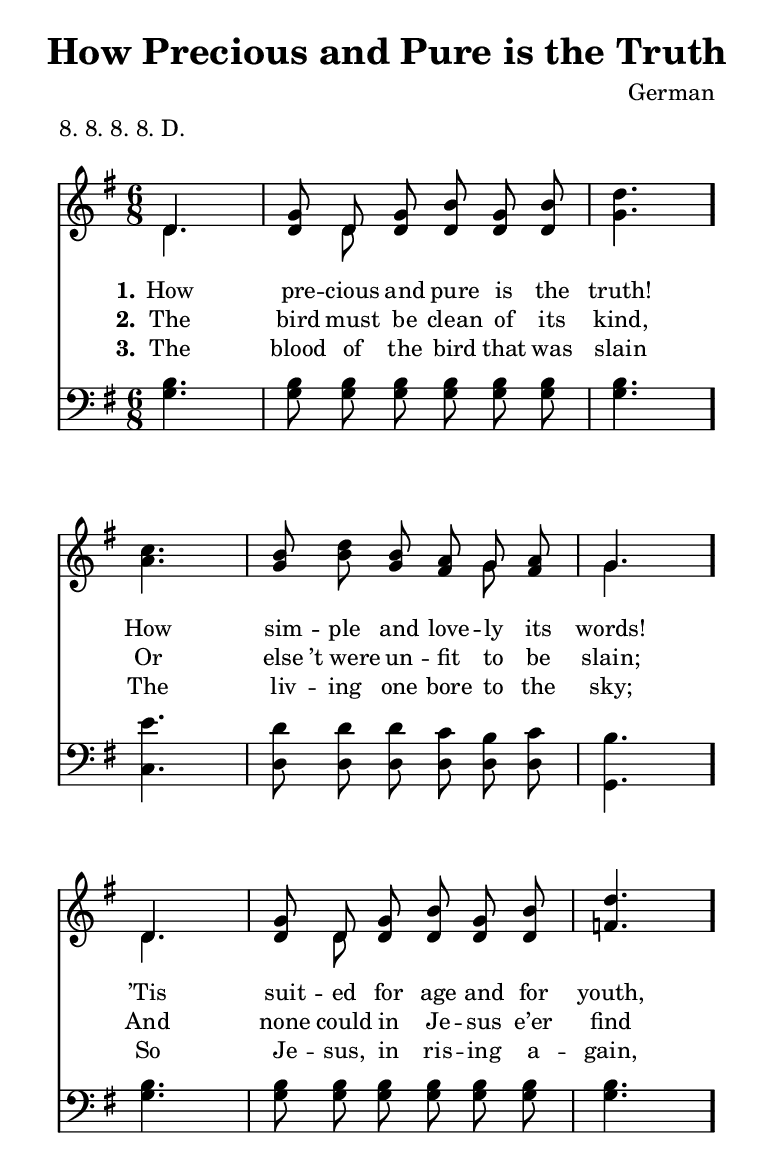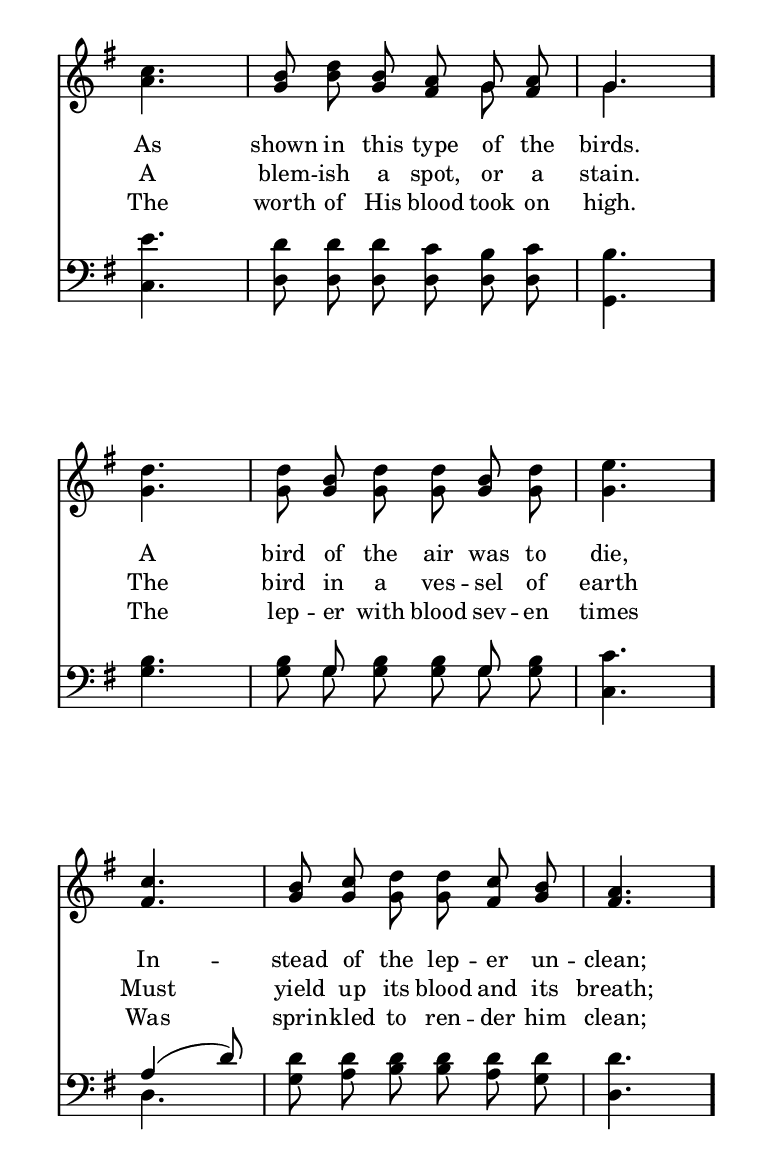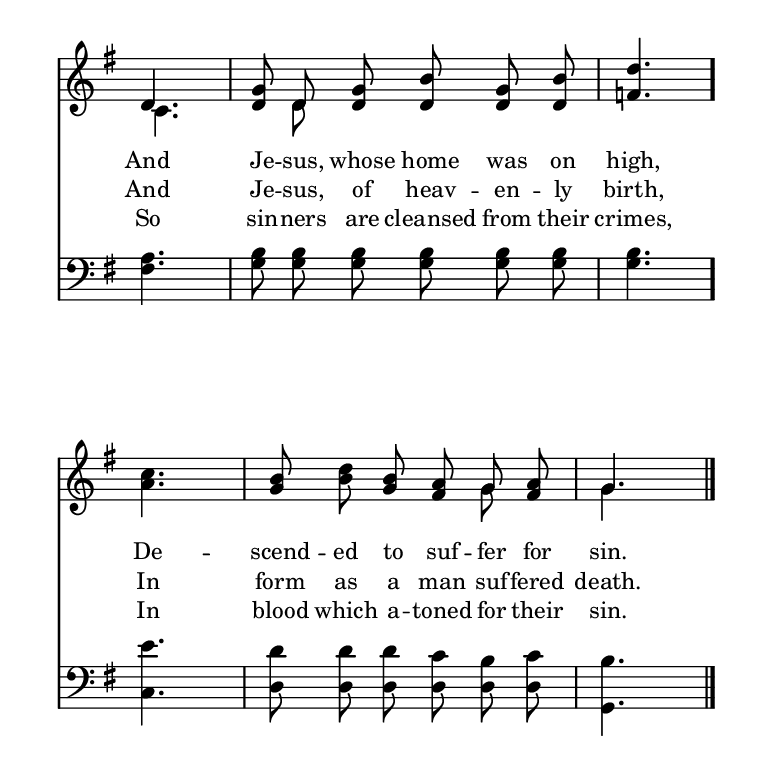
\include "common/global.ily"
\paper {
  \include "common/paper.ily"
  %ragged-bottom = ##t
  %ragged-last-bottom = ##t
  %systems-per-page = ##f
  %page-count = ##f
}

\header{
  hymnnumber = "18"
  title = "How Precious and Pure is the Truth"
  tunename = "De Fleury"
  meter = "8. 8. 8. 8. D."
  %poet = ""
  composer = "German"
  %copyright = ""
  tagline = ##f
}

% for fermata in MIDI
ta = { \tempo 4=70 }
tb = { \tempo 4=35 }

patternAA = { c4.     | c8 c8 c8 c8 c8 c8 | c4. } % All except line 6 tenor
patternAB = { c4( c8) | c8 c8 c8 c8 c8 c8 | c4. } % Line 6 tenor

global = {
  \include "common/overrides.ily"
  \override Staff.TimeSignature.style = #'numbered
  \time 6/8
  \override Score.MetronomeMark.transparent = ##t % hide all fermata changes too
  \ta
  \key g \major
  \partial 4.
  \autoBeamOff
}

notesSoprano = {
\global
\relative c' {

  \changePitch \patternAA { d  | g d g b g b | d }
  \changePitch \patternAA { c  | b d b a g a | g }
  \changePitch \patternAA { d  | g d g b g b | d }
  \changePitch \patternAA { c  | b d b a g a | g }

  \changePitch \patternAA { d' | d b d d b d | e }
  \changePitch \patternAA { c  | b c d d c b | a }
  \changePitch \patternAA { d, | g d g b g b | d }
  \changePitch \patternAA { c  | b d b a g a | g }

  \bar "|."

}
}

notesAlto = {
\global
\relative e' {

  \changePitch \patternAA { d   | d d d d d d     | g   }
  \changePitch \patternAA { a   | g b g fis g fis | g   }
  \changePitch \patternAA { d   | d d d d d d     | f   }
  \changePitch \patternAA { a   | g b g fis g fis | g   }

  \changePitch \patternAA { g   | g g g g g g     | g   }
  \changePitch \patternAA { fis | g g g g fis g   | fis }
  \changePitch \patternAA { c   | d d d d d d     | f   }
  \changePitch \patternAA { a   | g b g fis g fis | g   }

}
}

notesTenor = {
\global
\relative a {

  \changePitch \patternAA { b   | b b b b b b | b }
  \changePitch \patternAA { e   | d d d c b c | b }
  \changePitch \patternAA { b   | b b b b b b | b }
  \changePitch \patternAA { e   | d d d c b c | b }

  \changePitch \patternAA { b   | b g b b g b | c }
  \changePitch \patternAB { a d | d d d d d d | d }
  \changePitch \patternAA { a   | b b b b b b | b }
  \changePitch \patternAA { e   | d d d c b c | b }

}
}

notesBass = {
\global
\relative f {

  \changePitch \patternAA { g   | g g g g g g | g  }
  \changePitch \patternAA { c,  | d d d d d d | g, }
  \changePitch \patternAA { g'  | g g g g g g | g  }
  \changePitch \patternAA { c,  | d d d d d d | g, }

  \changePitch \patternAA { g'  | g g g g g g | c, }
  \changePitch \patternAA { d   | g a b b a g | d  }
  \changePitch \patternAA { fis | g g g g g g | g  }
  \changePitch \patternAA { c,  | d d d d d d | g,  }

}
}

wordsA = \lyricmode {
\set stanza = "1."

How pre -- cious and pure is the truth! \bar "."
How sim -- ple and love -- ly its words! \bar "." \break
’Tis suit -- ed for age and for youth, \bar "."
As shown in this type of the birds. \bar "." \break
A bird of the air was to die, \bar "."
In -- stead of the lep -- er un -- clean; \bar "." \break
And Je -- sus, whose home was on high, \bar "."
De -- scend -- ed to suf -- fer for sin. \bar "." \break

}

wordsB = \lyricmode {
\set stanza = "2."

The bird must be clean of its kind,
Or else ’t_were un -- fit to be slain;
And none could in Je -- sus e’er find
A blem -- ish a spot, or a stain.
The bird in a ves -- sel of earth
Must yield up its blood and its breath;
And Je -- sus, of heav -- en -- ly birth,
In form as a man suf -- fered death.

}

wordsC = \lyricmode {
\set stanza = "3."

The blood of the bird that was slain
The liv -- ing one bore to the sky;
So Je -- sus, in ris -- ing a -- gain,
The worth of His blood took on high.
The lep -- er with blood sev -- en times
Was sprin -- kled to ren -- der him clean;
So sin -- ners are cleansed from their crimes,
In blood which a -- toned for their sin.

}

\score {
  \context ChoirStaff <<
    \context Staff = upper <<
      \set Staff.autoBeaming = ##f
      \set ChoirStaff.systemStartDelimiter = #'SystemStartBar
      \set ChoirStaff.printPartCombineTexts = ##f
      \partcombine #'(2 . 9) \notesSoprano \notesAlto
      \context NullVoice = sopranos { \voiceOne << \notesSoprano >> }
      \context NullVoice = altos { \voiceTwo << \notesAlto >> }
      \context Lyrics = one   \lyricsto sopranos \wordsA
      \context Lyrics = two   \lyricsto sopranos \wordsB
      \context Lyrics = three \lyricsto sopranos \wordsC
      %\context Lyrics = four  \lyricsto sopranos \wordsD
      %\context Lyrics = five  \lyricsto sopranos \wordsE
    >>
    \context Staff = men <<
      \clef bass
      \set ChoirStaff.printPartCombineTexts = ##f
      \partcombine #'(2 . 9) \notesTenor \notesBass
      \context NullVoice = tenors { \voiceOne << \notesTenor >> }
      \context NullVoice = basses { \voiceTwo << \notesBass >> }
    >>
  >>
  \layout {
    \include "common/layout.ily"
  }
  \midi{
    \include "common/midi.ily"
  }
}

\version "2.19.49"  % necessary for upgrading to future LilyPond versions.

% vi:set et ts=2 sw=2 ai nocindent syntax=lilypond:
